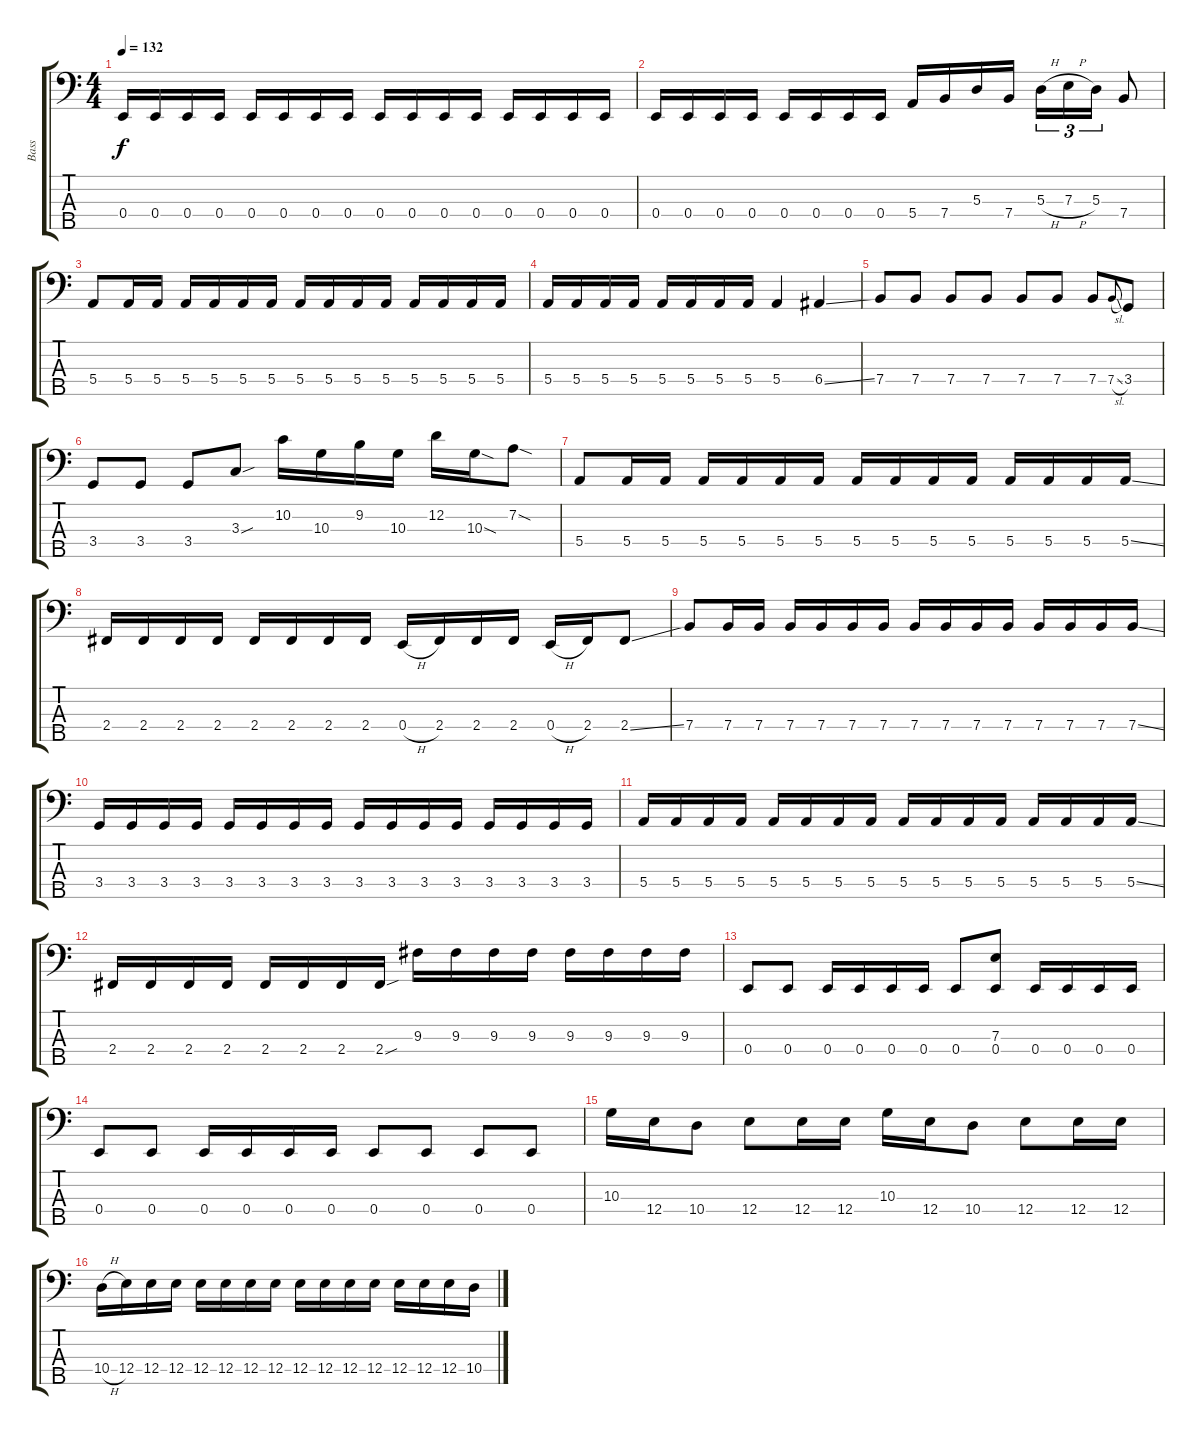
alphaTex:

\track ("Bass" "Bass") {instrument electricbassfinger}
\staff {score tabs}
\tuning (G2 D2 A1 E1 B0) {hide}
\ts (4 4)
\tempo 132
\clef f4
\ks c
0.4.16{dy f} 0.4.16 0.4.16 0.4.16 0.4.16 0.4.16 0.4.16 0.4.16 0.4.16 0.4.16 0.4.16 0.4.16 0.4.16 0.4.16 0.4.16 0.4.16 |
0.4.16 0.4.16 0.4.16 0.4.16 0.4.16 0.4.16 0.4.16 0.4.16 5.4.16 7.4.16 5.3.16 7.4.16 5.3{h}.16{tu (3 2)} 7.3{h}.16{tu (3 2)} 5.3.16{tu (3 2)} 7.4.8 |
5.4.8 5.4.16 5.4.16 5.4.16 5.4.16 5.4.16 5.4.16 5.4.16 5.4.16 5.4.16 5.4.16 5.4.16 5.4.16 5.4.16 5.4.16 |
5.4.16 5.4.16 5.4.16 5.4.16 5.4.16 5.4.16 5.4.16 5.4.16 5.4.4 6.4{ss}.4 |
7.4.8 7.4.8 7.4.8 7.4.8 7.4.8 7.4.8 7.4.8 7.4{sl}.8{gr onbeat} 3.4.8 |
3.4.8 3.4.8 3.4.8 3.3{sou}.8 10.2.16 10.3.16 9.2.16 10.3.16 12.2.16 10.3{sod}.16 7.2{sod}.8 |
5.4.8 5.4.16 5.4.16 5.4.16 5.4.16 5.4.16 5.4.16 5.4.16 5.4.16 5.4.16 5.4.16 5.4.16 5.4.16 5.4.16 5.4{ss}.16 |
2.4.16 2.4.16 2.4.16 2.4.16 2.4.16 2.4.16 2.4.16 2.4.16 0.4{h}.16 2.4.16 2.4.16 2.4.16 0.4{h}.16 2.4.16 2.4{ss}.8 |
7.4.8 7.4.16 7.4.16 7.4.16 7.4.16 7.4.16 7.4.16 7.4.16 7.4.16 7.4.16 7.4.16 7.4.16 7.4.16 7.4.16 7.4{ss}.16 |
3.4.16 3.4.16 3.4.16 3.4.16 3.4.16 3.4.16 3.4.16 3.4.16 3.4.16 3.4.16 3.4.16 3.4.16 3.4.16 3.4.16 3.4.16 3.4.16 |
5.4.16 5.4.16 5.4.16 5.4.16 5.4.16 5.4.16 5.4.16 5.4.16 5.4.16 5.4.16 5.4.16 5.4.16 5.4.16 5.4.16 5.4.16 5.4{ss}.16 |
2.4.16 2.4.16 2.4.16 2.4.16 2.4.16 2.4.16 2.4.16 2.4{sou}.16 9.3.16 9.3.16 9.3.16 9.3.16 9.3.16 9.3.16 9.3.16 9.3.16 |
0.4.8 0.4.8 0.4.16 0.4.16 0.4.16 0.4.16 0.4.8 (7.3 0.4).8 0.4.16 0.4.16 0.4.16 0.4.16 |
0.4.8 0.4.8 0.4.16 0.4.16 0.4.16 0.4.16 0.4.8 0.4.8 0.4.8 0.4.8 |
10.3.16 12.4.16 10.4.8 12.4.8 12.4.16 12.4.16 10.3.16 12.4.16 10.4.8 12.4.8 12.4.16 12.4.16 |
10.4{h}.16 12.4.16 12.4.16 12.4.16 12.4.16 12.4.16 12.4.16 12.4.16 12.4.16 12.4.16 12.4.16 12.4.16 12.4.16 12.4.16 12.4.16 10.4.16
